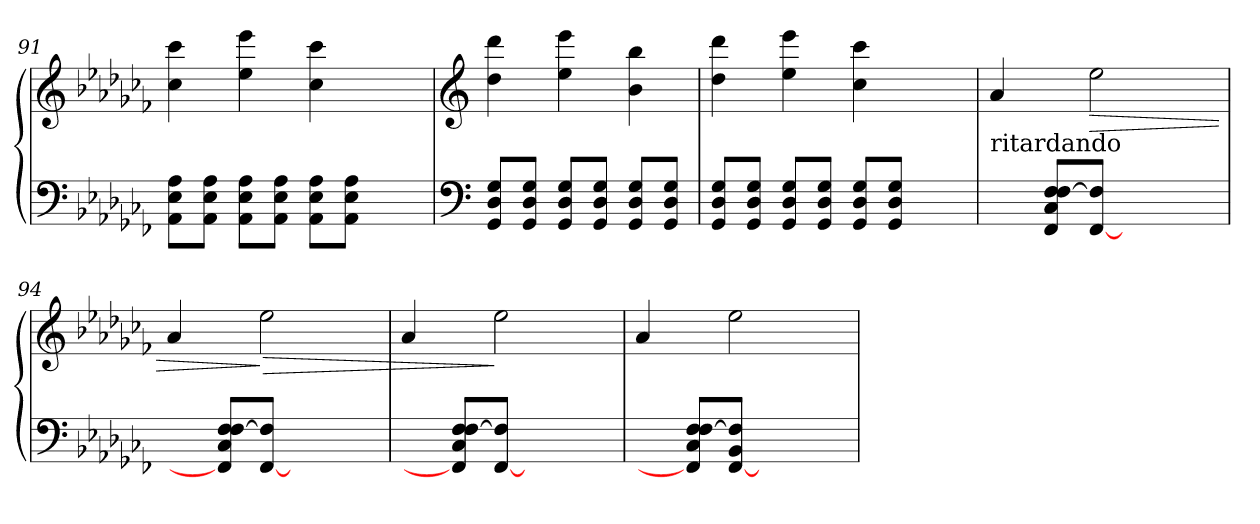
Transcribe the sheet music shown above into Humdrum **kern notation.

**kern	**kern	**dynam
*part1	*part1	*part1
*staff2	*staff1	*staff1/2
!!LO:LB:g=z
*clefF4	*clefG2	*
*k[b-e-a-d-g-c-f-]	*k[b-e-a-d-g-c-f-]	*
=91	=91	=91
8AA-\ 8E-\ 8A-\L	4cc-\ 4ccc-\	.
8AA-\ 8E-\ 8A-\J	.	.
8AA-\ 8E-\ 8A-\L	4ee-\ 4eee-\	.
8AA-\ 8E-\ 8A-\J	.	.
8AA-\ 8E-\ 8A-\L	4cc-\ 4ccc-\	.
8AA-\ 8E-\ 8A-\J	.	.
4ryy	4ryy	.
!!LO:PB:g=z
=91X2	=91X2	=91X2
*clefF4	*clefG2	*
8GG-/ 8D-/ 8G-/L	4dd-\ 4ddd-\	.
8GG-/ 8D-/ 8G-/J	.	.
8GG-/ 8D-/ 8G-/L	4ee-\ 4eee-\	.
8GG-/ 8D-/ 8G-/J	.	.
8GG-/ 8D-/ 8G-/L	4b-\ 4bb-\	.
8GG-/ 8D-/ 8G-/J	.	.
=92	=92	=92
8GG-/ 8D-/ 8G-/L	4dd-\ 4ddd-\	.
8GG-/ 8D-/ 8G-/J	.	.
8GG-/ 8D-/ 8G-/L	4ee-\ 4eee-\	.
8GG-/ 8D-/ 8G-/J	.	.
8GG-/ 8D-/ 8G-/L	4cc-\ 4ccc-\	.
8GG-/ 8D-/ 8G-/J	.	.
4ryy	4ryy	.
=93	=93	=93
*^	*^	*
!	!	!LO:TX:b:t=ritardando	!	!
4ryy	4.ryy	4a-/	4.ryy	.
8FF-/ 8C-/ 8F-/ [8F-/L	.	4ryy	.	.
!	!	!	!	!LO:HP:b
[8FF-/ 8F-/]J	2ryy	.	2ee-\	>
2ryy	.	2ryy	.	.
.	8ryy	.	8ryy	.
=94	=94	=94	=94	=94
4ryy	4.ryy	4a-/	4.ryy	.
8FF-/] 8C-/ 8F-/ [8F-/L	.	4ryy	.	.
!	!	!	!	!LO:HP:n=1:b
[8FF-/ 8F-/]J	2ryy	.	2ee-\	] >
2ryy	.	2ryy	.	.
.	8ryy	.	8ryy	.
=95	=95	=95	=95	=95
4ryy	4.ryy	4a-/	4.ryy	.
8FF-/] 8C-/ 8F-/ [8F-/L	.	4ryy	.	.
[8FF-/ 8F-/]J	2ryy	.	2ee-\	]
2ryy	.	2ryy	.	.
.	8ryy	.	8ryy	.
!!LO:LB:g=z	!!
=96	=96	=96	=96	=96
4ryy	4.ryy	4a-/	4.ryy	.
8FF-/] 8C-/ 8F-/ [8F-/L	.	4ryy	.	.
[8FF-/ 8BB-/ 8F-/]J	2ryy	.	2ee-\	.
2ryy	.	2ryy	.	.
.	8ryy	.	8ryy	.
*v	*v	*	*	*
*	*v	*v	*
=	=	=
*-	*-	*-
